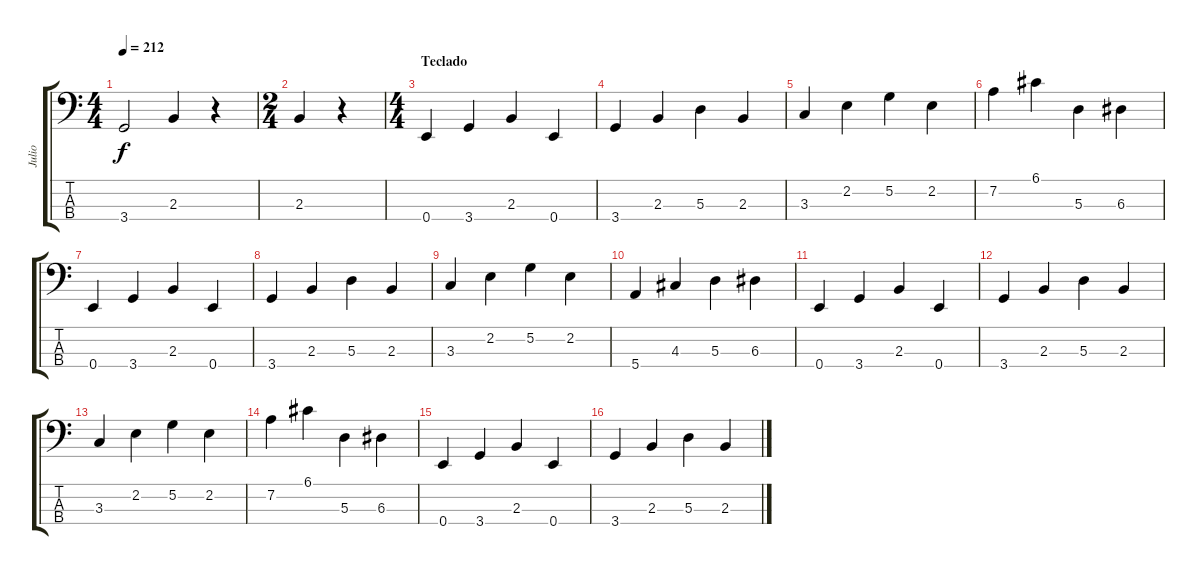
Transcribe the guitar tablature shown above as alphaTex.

\track ("Julio" "Julio") {instrument electricbassfinger}
\staff {score tabs}
\tuning (G2 D2 A1 E1) {hide}
\ts (4 4)
\tempo 212
\clef f4
\ks c
3.4{t}.2{dy f} 2.3.4 r.4 |
\ts (2 4)
2.3.4 r.4 |
\ts (4 4)
\section ("" "Teclado")
0.4.4 3.4.4 2.3.4 0.4.4 |
3.4.4 2.3.4 5.3.4 2.3.4 |
3.3.4 2.2.4 5.2.4 2.2.4 |
7.2.4 6.1.4 5.3.4 6.3.4 |
0.4.4 3.4.4 2.3.4 0.4.4 |
3.4.4 2.3.4 5.3.4 2.3.4 |
3.3.4 2.2.4 5.2.4 2.2.4 |
5.4.4 4.3.4 5.3.4 6.3.4 |
0.4.4 3.4.4 2.3.4 0.4.4 |
3.4.4 2.3.4 5.3.4 2.3.4 |
3.3.4 2.2.4 5.2.4 2.2.4 |
7.2.4 6.1.4 5.3.4 6.3.4 |
0.4.4 3.4.4 2.3.4 0.4.4 |
3.4.4 2.3.4 5.3.4 2.3.4
